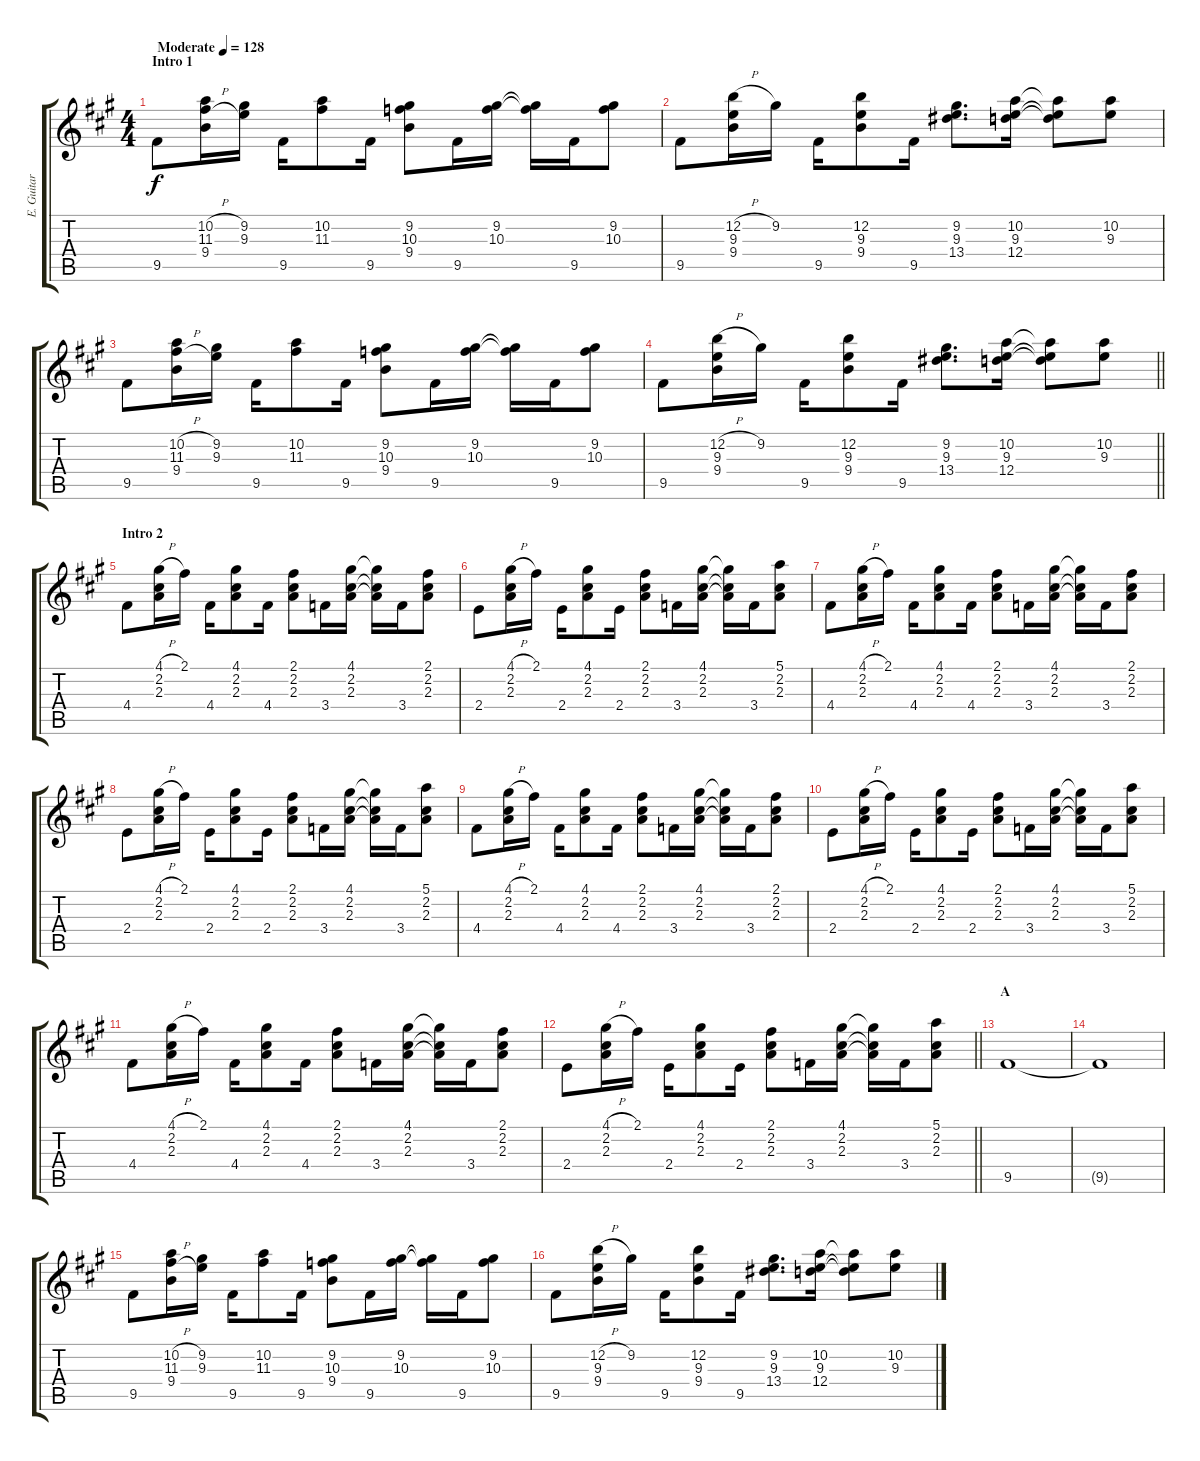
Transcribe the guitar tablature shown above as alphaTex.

\track ("E. Guitar I" "E. Guitar ") {instrument overdrivenguitar}
\staff {score tabs}
\tuning (E4 B3 G3 D3 A2 E2) {hide}
\ts (4 4)
\section ("" "Intro 1")
\tempo (128 "Moderate")
\clef g2
\ks a
9.5.8{dy f instrument overdrivenguitar} (10.2{h} 11.3{h} 9.4).16 (9.2 9.3).16 9.5.16 (10.2 11.3).8 9.5.16 (9.2 10.3 9.4).8 9.5.16 (9.2 10.3).16 (9.2{t} 10.3{t}).16 9.5.16 (9.2 10.3).8 |
9.5.8 (12.2{h} 9.3 9.4).16 9.2.16 9.5.16 (12.2 9.3 9.4).8 9.5.16 (9.2 9.3 13.4).8{d} (10.2 9.3 12.4).16 (10.2{t} 9.3{t} 12.4{t}).8 (10.2 9.3).8 |
9.5.8 (10.2{h} 11.3{h} 9.4).16 (9.2 9.3).16 9.5.16 (10.2 11.3).8 9.5.16 (9.2 10.3 9.4).8 9.5.16 (9.2 10.3).16 (9.2{t} 10.3{t}).16 9.5.16 (9.2 10.3).8 |
\barLineRight lightlight
9.5.8 (12.2{h} 9.3 9.4).16 9.2.16 9.5.16 (12.2 9.3 9.4).8 9.5.16 (9.2 9.3 13.4).8{d} (10.2 9.3 12.4).16 (10.2{t} 9.3{t} 12.4{t}).8 (10.2 9.3).8 |
\section ("" "Intro 2")
4.4.8 (4.1{h} 2.2 2.3).16 2.1.16 4.4.16 (4.1 2.2 2.3).8 4.4.16 (2.1 2.2 2.3).8 3.4.16 (4.1 2.2 2.3).16 (4.1{t} 2.2{t} 2.3{t}).16 3.4.16 (2.1 2.2 2.3).8 |
2.4.8 (4.1{h} 2.2 2.3).16 2.1.16 2.4.16 (4.1 2.2 2.3).8 2.4.16 (2.1 2.2 2.3).8 3.4.16 (4.1 2.2 2.3).16 (4.1{t} 2.2{t} 2.3{t}).16 3.4.16 (5.1 2.2 2.3).8 |
4.4.8 (4.1{h} 2.2 2.3).16 2.1.16 4.4.16 (4.1 2.2 2.3).8 4.4.16 (2.1 2.2 2.3).8 3.4.16 (4.1 2.2 2.3).16 (4.1{t} 2.2{t} 2.3{t}).16 3.4.16 (2.1 2.2 2.3).8 |
2.4.8 (4.1{h} 2.2 2.3).16 2.1.16 2.4.16 (4.1 2.2 2.3).8 2.4.16 (2.1 2.2 2.3).8 3.4.16 (4.1 2.2 2.3).16 (4.1{t} 2.2{t} 2.3{t}).16 3.4.16 (5.1 2.2 2.3).8 |
4.4.8 (4.1{h} 2.2 2.3).16 2.1.16 4.4.16 (4.1 2.2 2.3).8 4.4.16 (2.1 2.2 2.3).8 3.4.16 (4.1 2.2 2.3).16 (4.1{t} 2.2{t} 2.3{t}).16 3.4.16 (2.1 2.2 2.3).8 |
2.4.8 (4.1{h} 2.2 2.3).16 2.1.16 2.4.16 (4.1 2.2 2.3).8 2.4.16 (2.1 2.2 2.3).8 3.4.16 (4.1 2.2 2.3).16 (4.1{t} 2.2{t} 2.3{t}).16 3.4.16 (5.1 2.2 2.3).8 |
4.4.8 (4.1{h} 2.2 2.3).16 2.1.16 4.4.16 (4.1 2.2 2.3).8 4.4.16 (2.1 2.2 2.3).8 3.4.16 (4.1 2.2 2.3).16 (4.1{t} 2.2{t} 2.3{t}).16 3.4.16 (2.1 2.2 2.3).8 |
\barLineRight lightlight
2.4.8 (4.1{h} 2.2 2.3).16 2.1.16 2.4.16 (4.1 2.2 2.3).8 2.4.16 (2.1 2.2 2.3).8 3.4.16 (4.1 2.2 2.3).16 (4.1{t} 2.2{t} 2.3{t}).16 3.4.16 (5.1 2.2 2.3).8 |
\section ("" "A")
9.5.1 |
9.5{t}.1 |
9.5.8 (10.2{h} 11.3{h} 9.4).16 (9.2 9.3).16 9.5.16 (10.2 11.3).8 9.5.16 (9.2 10.3 9.4).8 9.5.16 (9.2 10.3).16 (9.2{t} 10.3{t}).16 9.5.16 (9.2 10.3).8 |
9.5.8 (12.2{h} 9.3 9.4).16 9.2.16 9.5.16 (12.2 9.3 9.4).8 9.5.16 (9.2 9.3 13.4).8{d} (10.2 9.3 12.4).16 (10.2{t} 9.3{t} 12.4{t}).8 (10.2 9.3).8
